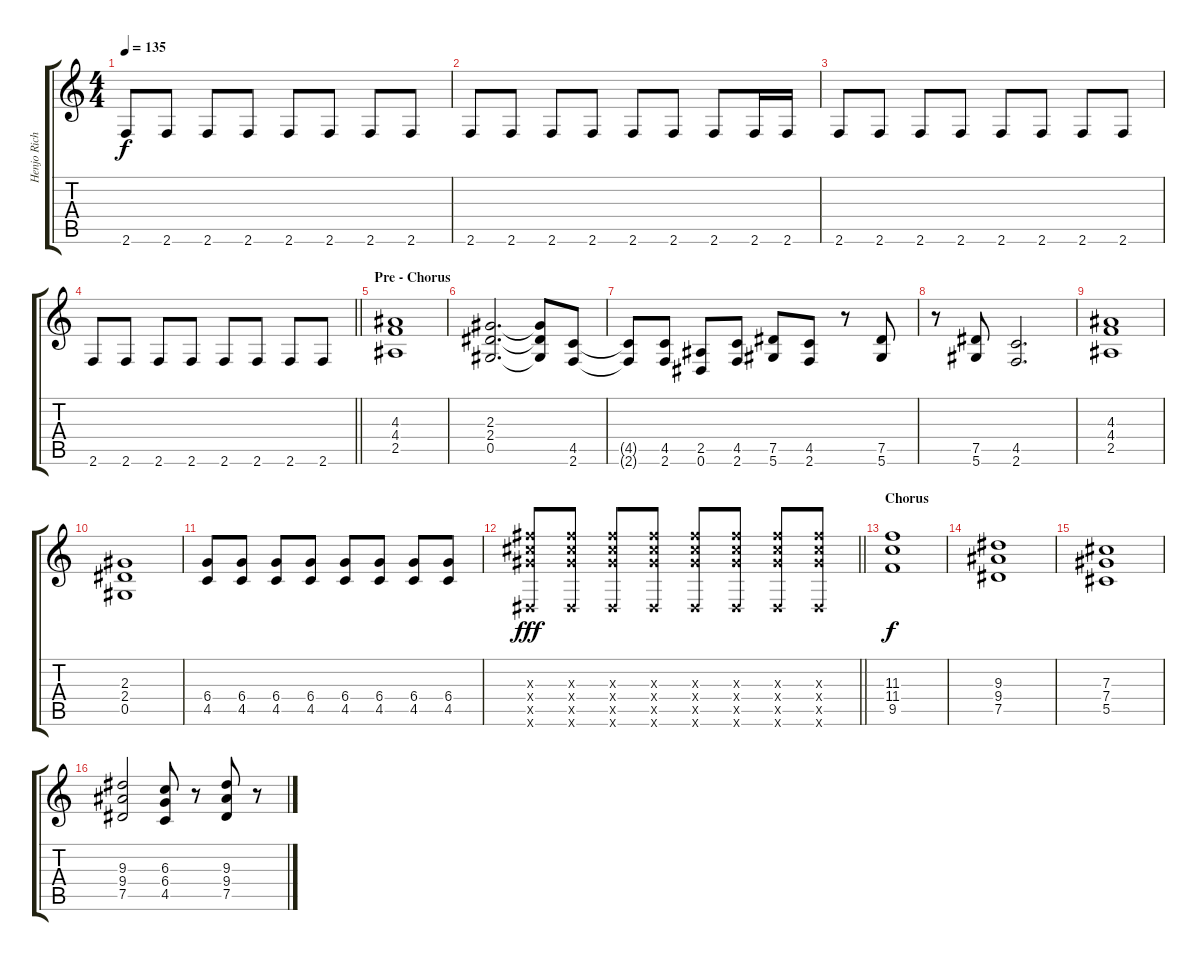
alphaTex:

\track ("Henjo Richter" "Henjo Rich") {instrument overdrivenguitar}
\staff {score tabs}
\tuning (Eb4 Bb3 Gb3 Db3 Ab2 Eb2) {hide}
\ts (4 4)
\tempo 135
\clef g2
\ks c
2.6.8{dy f} 2.6.8 2.6.8 2.6.8 2.6.8 2.6.8 2.6.8 2.6.8 |
2.6.8 2.6.8 2.6.8 2.6.8 2.6.8 2.6.8 2.6.8 2.6.16 2.6.16 |
2.6.8 2.6.8 2.6.8 2.6.8 2.6.8 2.6.8 2.6.8 2.6.8 |
\barLineRight lightlight
2.6.8 2.6.8 2.6.8 2.6.8 2.6.8 2.6.8 2.6.8 2.6.8 |
\section ("" "Pre - Chorus")
(4.3 4.4 2.5).1 |
(2.3 2.4 0.5).2{d} (2.3{t} 2.4{t} 0.5{t}).8 (4.5 2.6).8 |
(4.5{t} 2.6{t}).8 (4.5 2.6).8 (2.5 0.6).8 (4.5 2.6).8 (7.5 5.6).8 (4.5 2.6).8 r.8 (7.5 5.6).8 |
r.8 (7.5 5.6).8 (4.5 2.6).2{d} |
(4.3 4.4 2.5).1 |
(2.3 2.4 0.5).1 |
(6.4 4.5).8 (6.4 4.5).8 (6.4 4.5).8 (6.4 4.5).8 (6.4 4.5).8 (6.4 4.5).8 (6.4 4.5).8 (6.4 4.5).8 |
\barLineRight lightlight
(12.3{x} 12.4{x} 12.5{x} 0.6{x}).8{dy fff} (12.3{x} 12.4{x} 12.5{x} 0.6{x}).8 (12.3{x} 12.4{x} 12.5{x} 0.6{x}).8 (12.3{x} 12.4{x} 12.5{x} 0.6{x}).8 (12.3{x} 12.4{x} 12.5{x} 0.6{x}).8 (12.3{x} 12.4{x} 12.5{x} 0.6{x}).8 (12.3{x} 12.4{x} 12.5{x} 0.6{x}).8 (12.3{x} 12.4{x} 12.5{x} 0.6{x}).8 |
\section ("" "Chorus")
(11.3 11.4 9.5).1{dy f} |
(9.3 9.4 7.5).1 |
(7.3 7.4 5.5).1 |
(9.3 9.4 7.5).2 (6.3 6.4 4.5).8 r.8 (9.3 9.4 7.5).8 r.8
